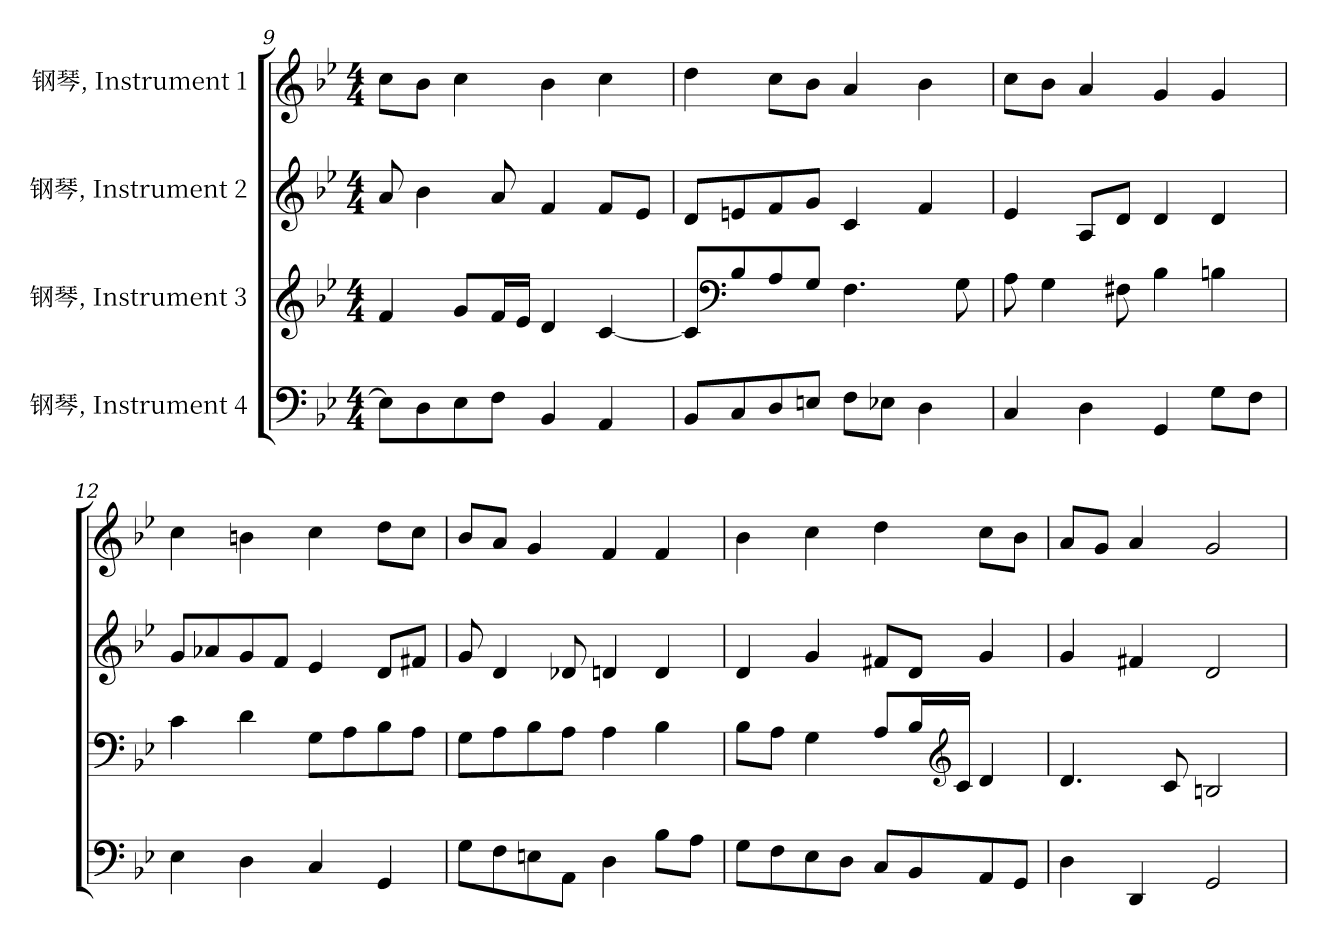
**kern	**kern	**kern	**kern
*part4	*part3	*part2	*part1
*staff4	*staff3	*staff2	*staff1
*I"钢琴, Instrument 4	*I"钢琴, Instrument 3	*I"钢琴, Instrument 2	*I"钢琴, Instrument 1
!!LO:LB:g=z
*clefF4	*clefG2	*clefG2	*clefG2
*k[b-e-]	*k[b-e-]	*k[b-e-]	*k[b-e-]
*M4/4	*M4/4	*M4/4	*M4/4
=9	=9	=9	=9
8E-\L]	4f/	8a/	8cc\L
8D\	.	4b-\	8b-\J
8E-\	8g/L	.	4cc\
8F\J	16f/L	8a/	.
.	16e-/JJ	.	.
4BB-/	4d/	4f/	4b-\
4AA/	[4c/	8f/L	4cc\
.	.	8e-/J	.
=10	=10	=10	=10
8BB-/L	8c/L]	8d/L	4dd\
*	*clefF4	*	*
8C/	8B-/	8en/	.
8D/	8A/	8f/	8cc\L
8En/J	8G/J	8g/J	8b-\J
8F\L	4.F\	4c/	4a/
8E-X\J	.	.	.
4D\	.	4f/	4b-\
.	8G\	.	.
=11	=11	=11	=11
4C/	8A\	4e-/	8cc\L
.	4G\	.	8b-\J
4D\	.	8A/L	4a/
.	8F#X\	8d/J	.
4GG/	4B-\	4d/	4g/
8G\L	4Bn\	4d/	4g/
8F\J	.	.	.
=12	=12	=12	=12
4E-\	4c\	8g/L	4cc\
.	.	8a-X/	.
4D\	4d\	8g/	4bn\
.	.	8f/J	.
4C/	8G\L	4e-/	4cc\
.	8A\	.	.
4GG/	8B-\	8d/L	8dd\L
.	8A\J	8f#X/J	8cc\J
!!LO:PB:g=z
=13	=13	=13	=13
8G\L	8G\L	8g/	8b-/L
8F\	8A\	4d/	8a/J
8En\	8B-\	.	4g/
8AA\J	8A\J	8d-X/	.
4D\	4A\	4dn/	4f/
8B-\L	4B-\	4d/	4f/
8A\J	.	.	.
=14	=14	=14	=14
8G\L	8B-\L	4d/	4b-\
8F\	8A\J	.	.
8E-\	4G\	4g/	4cc\
8D\J	.	.	.
8C/L	8A/L	8f#X/L	4dd\
8BB-/	16B-/L	8d/J	.
*	*clefG2	*	*
.	16c/JJ	.	.
8AA/	4d/	4g/	8cc\L
8GG/J	.	.	8b-\J
=15	=15	=15	=15
4D\	4.d/	4g/	8a/L
.	.	.	8g/J
4DD/	.	4f#X/	4a/
.	8c/	.	.
2GG/	2Bn/	2d/	2g/
=	=	=	=
*-	*-	*-	*-
